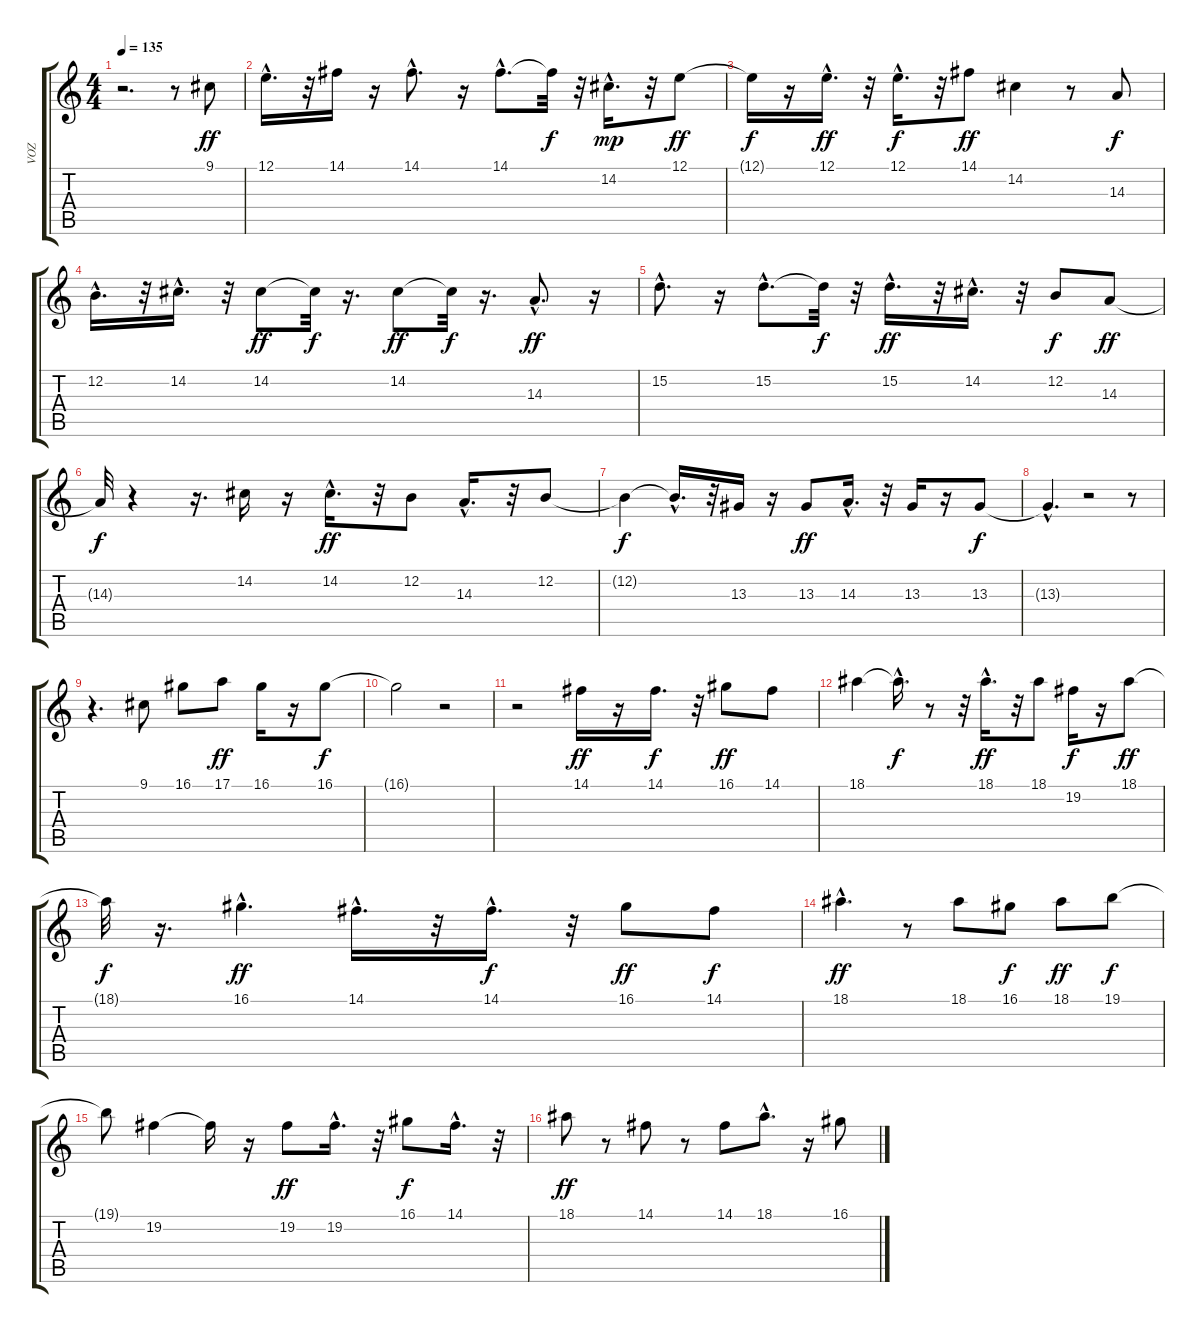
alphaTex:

\track ("VOZ" "VOZ") {instrument violin}
\staff {score tabs}
\tuning (E4 B3 G3 D3 A2 E2) {hide}
\ts (4 4)
\tempo 135
\clef g2
\ks c
r.2{d dy f} r.8 9.1.8{dy ff} |
12.1{hac}.16{d} r.32 14.1.16 r.16 14.1{hac}.8{d} r.16 14.1{hac}.8{d} 14.1{t}.32{dy f} r.32 14.2{hac}.16{d dy mp} r.32 12.1.8{dy ff} |
12.1{t}.16{dy f} r.16 12.1{hac}.16{d dy ff} r.32 12.1{hac}.16{d dy f} r.32 14.1.8{dy ff} 14.2.4 r.8 14.3.8{dy f} |
12.2{hac}.16{d} r.32 14.2{hac}.16{d} r.32 14.2.8{dy ff} 14.2{t}.32{dy f} r.16{d} 14.2.8{dy ff} 14.2{t}.32{dy f} r.16{d} 14.3{hac}.8{d dy ff} r.16 |
15.2{hac}.8{d} r.16 15.2{hac}.8{d} 15.2{t}.32{dy f} r.32 15.2{hac}.16{d dy ff} r.32 14.2{hac}.16{d} r.32 12.2.8{dy f} 14.3.8{dy ff} |
14.3{t}.32{dy f} r.4 r.16{d} 14.2.16 r.16 14.2{hac}.16{d dy ff} r.32 12.2.8 14.3{hac}.16{d} r.32 12.2.8 |
12.2{t}.4{dy f} 12.2{hac t}.16{d} r.32 13.3.16 r.16 13.3.8{dy ff} 14.3{hac}.16{d} r.32 13.3.16 r.16 13.3.8{dy f} |
13.3{hac t}.4{d} r.2 r.8 |
r.4{d} 9.1.8 16.1.8 17.1.8{dy ff} 16.1.16 r.16 16.1.8{dy f} |
16.1{t}.2 r.2 |
r.2 14.1.16{dy ff} r.16 14.1.16{d dy f} r.32 16.1.8{dy ff} 14.1.8 |
18.1.4 18.1{hac t}.16{d dy f} r.8 r.32 18.1{hac}.16{d dy ff} r.32 18.1.8 19.2.16{dy f} r.16 18.1.8{dy ff} |
18.1{t}.32{dy f} r.16{d} 16.1{hac}.4{d dy ff} 14.1{hac}.16{d} r.32 14.1{hac}.16{d dy f} r.32 16.1.8{dy ff} 14.1.8{dy f} |
18.1{hac}.4{d dy ff} r.8 18.1.8 16.1.8{dy f} 18.1.8{dy ff} 19.1.8{dy f} |
19.1{t}.8 19.2.4 19.2{t}.16 r.16 19.2.8{dy ff} 19.2{hac}.16{d} r.32 16.1.8{dy f} 14.1{hac}.16{d} r.32 |
18.1.8{dy ff} r.8 14.1.8 r.8 14.1.8 18.1{hac}.8{d} r.16 16.1.8
